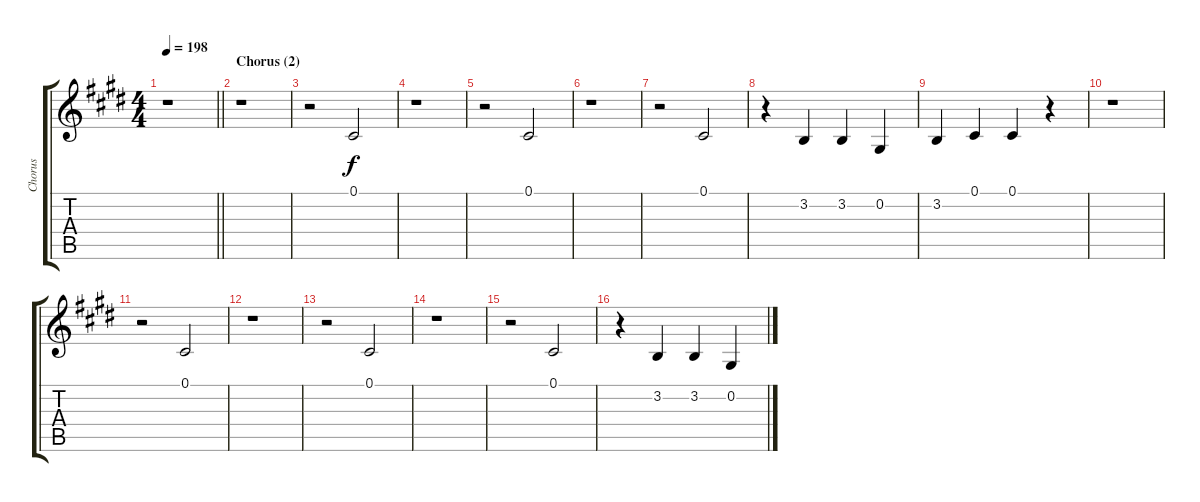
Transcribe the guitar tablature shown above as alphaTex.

\track ("Chorus" "Chorus") {instrument sopranosax}
\staff {score tabs}
\tuning (Db4 Ab3 E3 B2 Gb2 Db2) {hide}
\ts (4 4)
\tempo 198
\clef g2
\barLineRight lightlight
\ks c#minor
r.1{dy f} |
\section ("" "Chorus (2)")
r.1 |
r.2 0.1.2 |
r.1 |
r.2 0.1.2 |
r.1 |
r.2 0.1.2 |
r.4 3.2.4 3.2.4 0.2.4 |
3.2.4 0.1.4 0.1.4 r.4 |
r.1 |
r.2 0.1.2 |
r.1 |
r.2 0.1.2 |
r.1 |
r.2 0.1.2 |
r.4 3.2.4 3.2.4 0.2.4
